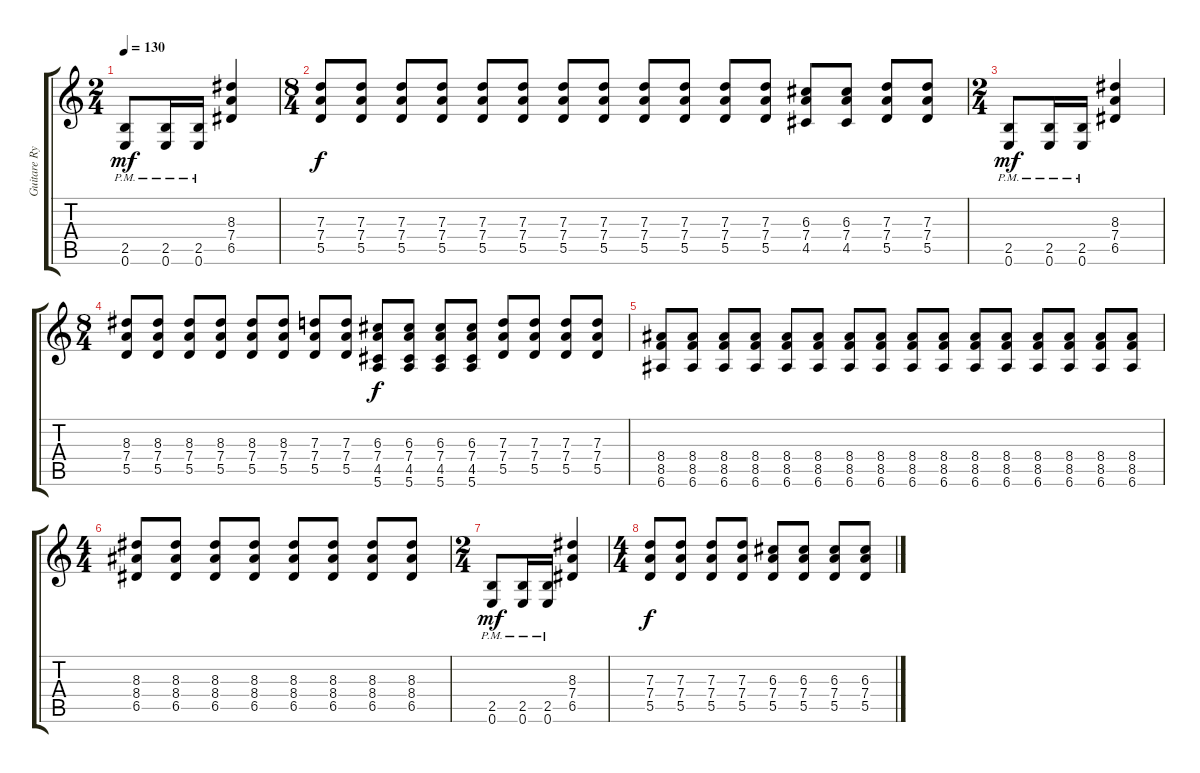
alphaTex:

\track ("Guitare Rythmique" "Guitare Ry") {instrument distortionguitar}
\staff {score tabs}
\tuning (E4 B3 G3 D3 A2 E2) {hide}
\ts (2 4)
\tempo 130
\clef g2
\ks c
(2.5{pm} 0.6{pm}).8{dy mf} (2.5{pm} 0.6{pm}).16 (2.5{pm} 0.6{pm}).16 (8.3 7.4 6.5).4 |
\ts (8 4)
(7.3 7.4 5.5).8{dy f} (7.3 7.4 5.5).8 (7.3 7.4 5.5).8 (7.3 7.4 5.5).8 (7.3 7.4 5.5).8 (7.3 7.4 5.5).8 (7.3 7.4 5.5).8 (7.3 7.4 5.5).8 (7.3 7.4 5.5).8 (7.3 7.4 5.5).8 (7.3 7.4 5.5).8 (7.3 7.4 5.5).8 (6.3 7.4 4.5).8 (6.3 7.4 4.5).8 (7.3 7.4 5.5).8 (7.3 7.4 5.5).8 |
\ts (2 4)
(2.5{pm} 0.6{pm}).8{dy mf} (2.5{pm} 0.6{pm}).16 (2.5{pm} 0.6{pm}).16 (8.3 7.4 6.5).4 |
\ts (8 4)
(8.3 7.4 5.5).8 (8.3 7.4 5.5).8 (8.3 7.4 5.5).8 (8.3 7.4 5.5).8 (8.3 7.4 5.5).8 (8.3 7.4 5.5).8 (7.3 7.4 5.5).8 (7.3 7.4 5.5).8 (6.3 7.4 4.5 5.6).8{dy f} (6.3 7.4 4.5 5.6).8 (6.3 7.4 4.5 5.6).8 (6.3 7.4 4.5 5.6).8 (7.3 7.4 5.5).8 (7.3 7.4 5.5).8 (7.3 7.4 5.5).8 (7.3 7.4 5.5).8 |
(8.4 8.5 6.6).8 (8.4 8.5 6.6).8 (8.4 8.5 6.6).8 (8.4 8.5 6.6).8 (8.4 8.5 6.6).8 (8.4 8.5 6.6).8 (8.4 8.5 6.6).8 (8.4 8.5 6.6).8 (8.4 8.5 6.6).8 (8.4 8.5 6.6).8 (8.4 8.5 6.6).8 (8.4 8.5 6.6).8 (8.4 8.5 6.6).8 (8.4 8.5 6.6).8 (8.4 8.5 6.6).8 (8.4 8.5 6.6).8 |
\ts (4 4)
(8.3 8.4 6.5).8 (8.3 8.4 6.5).8 (8.3 8.4 6.5).8 (8.3 8.4 6.5).8 (8.3 8.4 6.5).8 (8.3 8.4 6.5).8 (8.3 8.4 6.5).8 (8.3 8.4 6.5).8 |
\ts (2 4)
(2.5{pm} 0.6{pm}).8{dy mf} (2.5{pm} 0.6{pm}).16 (2.5{pm} 0.6{pm}).16 (8.3 7.4 6.5).4 |
\ts (4 4)
(7.3 7.4 5.5).8{dy f} (7.3 7.4 5.5).8 (7.3 7.4 5.5).8 (7.3 7.4 5.5).8 (6.3 7.4 5.5).8 (6.3 7.4 5.5).8 (6.3 7.4 5.5).8 (6.3 7.4 5.5).8
